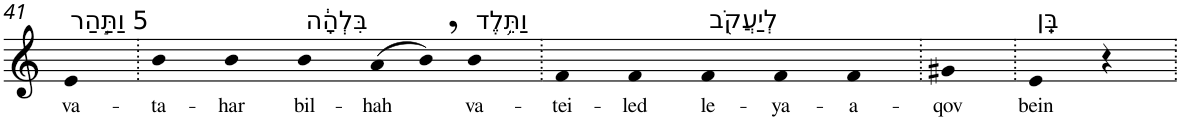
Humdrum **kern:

**kern	**text
*part1	*part1
*staff1	*staff1
*I"Piano	*
*I'Pno	*
!!LO:PB:g=z
*clefG2	*
*k[]	*
=41	=41
!LO:TX:a:t=5 וַתַּ֣הַר	!
!	!LO:LY:b
4e	va-
=42.	=42.
!	!LO:LY:b
4b	-ta-
!	!LO:LY:b
4b	-har
!LO:TX:a:t=בִּלְהָ֔ה	!
!	!LO:LY:b
4b	bil-
!	!LO:LY:b
(>8a	-hah
8b,)	.
!LO:TX:a:t=וַתֵּ֥לֶד	!
!	!LO:LY:b
4b	va-
=43.	=43.
!	!LO:LY:b
4f	-tei-
!	!LO:LY:b
4f	-led
!LO:TX:a:t=לְיַעֲקֹ֖ב	!
!	!LO:LY:b
4f	le-
!	!LO:LY:b
4f	-ya-
!	!LO:LY:b
4f	-a-
=44.	=44.
!	!LO:LY:b
4g#X	-qov
=45.	=45.
!LO:TX:a:t=בֵּֽן	!
!	!LO:LY:b
4e	bein
4r	.
=.	=.
*-	*-
